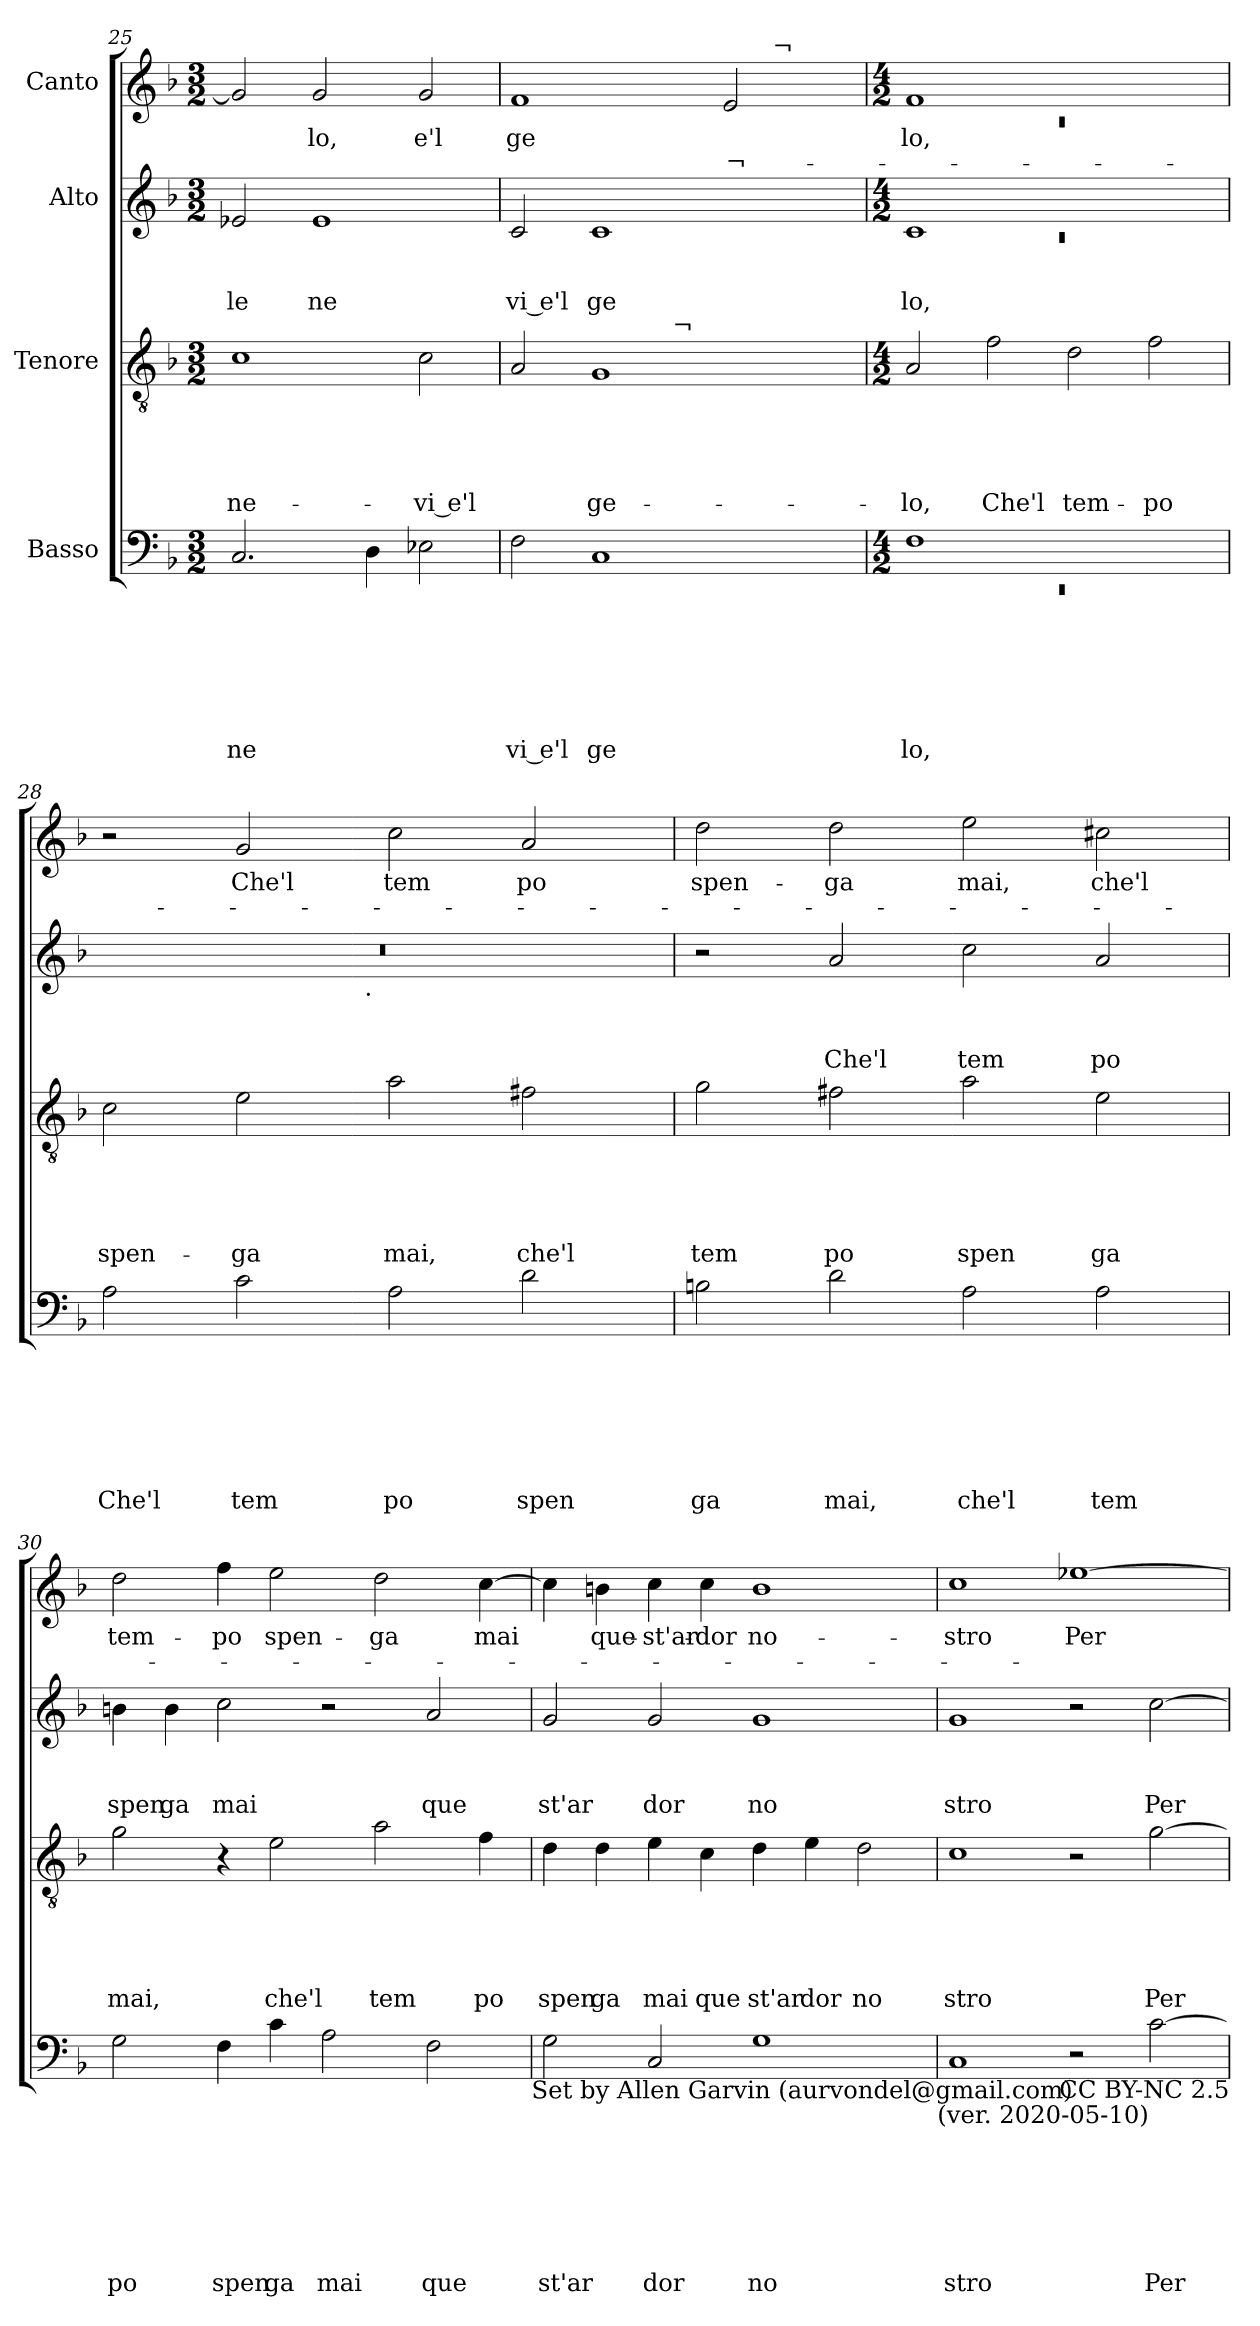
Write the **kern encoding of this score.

**kern	**text	**text	**text	**text	**text	**text	**text	**kern	**text	**text	**text	**text	**text	**kern	**text	**text	**text	**kern	**text	**text
*part4	*part4	*part4	*part4	*part4	*part4	*part4	*part4	*part3	*part3	*part3	*part3	*part3	*part3	*part2	*part2	*part2	*part2	*part1	*part1	*part1
*staff4	*staff4	*staff4	*staff4	*staff4	*staff4	*staff4	*staff4	*staff3	*staff3	*staff3	*staff3	*staff3	*staff3	*staff2	*staff2	*staff2	*staff2	*staff1	*staff1	*staff1
*I"Basso	*	*	*	*	*	*	*	*I"Tenore	*	*	*	*	*	*I"Alto	*	*	*	*I"Canto	*	*
*clefF4	*	*	*	*	*	*	*	*clefGv2	*	*	*	*	*	*clefG2	*	*	*	*clefG2	*	*
*k[b-]	*	*	*	*	*	*	*	*k[b-]	*	*	*	*	*	*k[b-]	*	*	*	*k[b-]	*	*
*F:	*	*	*	*	*	*	*	*F:	*	*	*	*	*	*F:	*	*	*	*F:	*	*
*M3/2	*	*	*	*	*	*	*	*M3/2	*	*	*	*	*	*M3/2	*	*	*	*M3/2	*	*
=25	=25	=25	=25	=25	=25	=25	=25	=25	=25	=25	=25	=25	=25	=25	=25	=25	=25	=25	=25	=25
!	!	!	!	!	!	!	!LO:LY:b	!	!	!	!	!	!LO:LY:b	!	!	!	!LO:LY:b	!	!	!
2.C/	.	.	.	.	.	.	ne	1c	.	.	.	.	ne-	2e-X/	.	.	le	2g/]	.	.
!	!	!	!	!	!	!	!	!	!	!	!	!	!	!	!	!	!LO:LY:b	!	!LO:LY:b	!
.	.	.	.	.	.	.	.	.	.	.	.	.	.	1e-	.	.	ne	2g/	lo,	.
4D\	.	.	.	.	.	.	.	.	.	.	.	.	.	.	.	.	.	.	.	.
!	!	!	!	!	!	!	!	!	!	!	!	!	!LO:LY:b	!	!	!	!	!	!LO:LY:b	!
2E-X\	.	.	.	.	.	.	.	2c\	.	.	.	.	-vi e'l	.	.	.	.	2g/	e'l	.
=26	=26	=26	=26	=26	=26	=26	=26	=26	=26	=26	=26	=26	=26	=26	=26	=26	=26	=26	=26	=26
!	!	!	!	!	!	!	!LO:LY:b:rj	!	!	!	!	!	!	!	!	!	!LO:LY:b:rj	!	!LO:LY:b	!
*	*	*	*	*	*	*	*	*^	*	*	*	*	*	*	*	*	*	*^	*	*
2F\	.	.	.	.	.	.	vi e'l	(2A/	3%2ryy	.	.	.	.	.	2c/	.	.	vi e'l	1f	3%2ryy	ge	.
!	!	!	!	!	!	!	!LO:LY:b	!	!	!	!	!	!	!LO:LY:b	!	!	!	!LO:LY:b	!	!	!	!
1C	.	.	.	.	.	.	ge	1G	.	.	.	.	.	ge-	1c	.	.	ge	.	.	.	.
.	.	.	.	.	.	.	.	.	12ryy	.	.	.	.	.	.	.	.	.	.	3ryy	.	.
.	.	.	.	.	.	.	.	.	48ryy	.	.	.	.	.	.	.	.	.	.	.	.	.
!	!	!	!	!	!	!	!	!	!LO:TX:a:t=¬	!	!	!	!	!	!	!	!	!	!	!	!	!
.	.	.	.	.	.	.	.	.	3%2ryy	.	.	.	.	.	.	.	.	.	.	.	.	.
!	!	!	!	!	!	!	!	!	!	!	!	!	!	!	!	!	!	!	!	!	!	!LO:LY:b:rj
.	.	.	.	.	.	.	.	.	.	.	.	.	.	.	.	.	.	.	2e/	6ryy	.	-¬-
.	.	.	.	.	.	.	.	.	.	.	.	.	.	.	.	.	.	.	.	96ryy	.	.
!	!	!	!	!	!	!	!	!	!	!	!	!	!	!	!	!	!	!	!	!LO:TX:a:t=¬	!	!
.	.	.	.	.	.	.	.	.	.	.	.	.	.	.	.	.	.	.	.	6ryy	.	.
.	.	.	.	.	.	.	.	.	.	.	.	.	.	.	.	.	.	.	.	12...ryy	.	.
.	.	.	.	.	.	.	.	.	24.ryy	.	.	.	.	.	.	.	.	.	.	.	.	.
*	*	*	*	*	*	*	*	*v	*v	*	*	*	*	*	*	*	*	*	*	*	*	*
=27	=27	=27	=27	=27	=27	=27	=27	=27	=27	=27	=27	=27	=27	=27	=27	=27	=27	=27	=27	=27	=27
*M4/2	*	*	*	*	*	*	*	*M4/2	*	*	*	*	*	*M4/2	*	*	*	*M4/2	*	*	*
*^	*	*	*	*	*	*	*	*^	*	*	*	*	*	*^	*	*	*	*	*	*	*
!	!LO:N:vis=1	!	!	!	!	!	!	!LO:LY:b	!	!	!	!	!	!	!LO:LY:b	!	!LO:N:vis=1	!	!	!LO:LY:b	!	!LO:N:vis=1	!LO:LY:b	!
*	*	*	*	*	*	*	*	*	*v	*v	*	*	*	*	*	*	*	*	*	*	*	*	*	*
1F	0rEE	.	.	.	.	.	.	lo,	2A/	.	.	.	.	-lo,	1c	0rc	.	.	lo,	1f	0rc	lo,	.
!	!	!	!	!	!	!	!	!	!	!	!	!	!	!LO:LY:b	!	!	!	!	!	!	!	!	!
.	.	.	.	.	.	.	.	.	2f\	.	.	.	.	Che'l	.	.	.	.	.	.	.	.	.
!	!	!	!	!	!	!	!	!	!	!	!	!	!	!LO:LY:b	!	!	!	!	!	!	!	!	!
1ryy	.	.	.	.	.	.	.	.	2d\	.	.	.	.	tem-	1ryy	.	.	.	.	1ryy	.	.	.
!	!	!	!	!	!	!	!	!	!	!	!	!	!	!LO:LY:b	!	!	!	!	!	!	!	!	!
.	.	.	.	.	.	.	.	.	2f\	.	.	.	.	-po	.	.	.	.	.	.	.	.	.
*v	*v	*	*	*	*	*	*	*	*	*	*	*	*	*	*	*	*	*	*	*v	*v	*	*
=28	=28	=28	=28	=28	=28	=28	=28	=28	=28	=28	=28	=28	=28	=28	=28	=28	=28	=28	=28	=28	=28
!	!	!	!	!	!	!	!LO:LY:b	!	!	!	!	!	!LO:LY:b	!	!	!	!	!	!	!	!
2A\	.	.	.	.	.	.	Che'l	2c\	.	.	.	.	spen-	0r	2ryy	.	.	.	2r	.	.
!	!	!	!	!	!	!	!LO:LY:b	!	!	!	!	!	!LO:LY:b	!	!	!	!	!	!	!LO:LY:b	!
2c\	.	.	.	.	.	.	tem	2e\	.	.	.	.	-ga	.	4...ryy	.	.	.	2g/	Che'l	.
!	!	!	!	!	!	!	!	!	!	!	!	!	!	!	!LO:TX:b:t=.	!	!	!	!	!	!
.	.	.	.	.	.	.	.	.	.	.	.	.	.	.	1ryy	.	.	.	.	.	.
!	!	!	!	!	!	!	!LO:LY:b	!	!	!	!	!	!LO:LY:b	!	!	!	!	!	!	!LO:LY:b	!
2A\	.	.	.	.	.	.	po	2a\	.	.	.	.	mai,	.	.	.	.	.	2cc\	tem	.
!	!	!	!	!	!	!	!LO:LY:b	!	!	!	!	!	!LO:LY:b	!	!	!	!	!	!	!LO:LY:b	!
2d\	.	.	.	.	.	.	spen	2f#X\	.	.	.	.	che'l	.	.	.	.	.	2a/	po	.
.	.	.	.	.	.	.	.	.	.	.	.	.	.	.	32ryy	.	.	.	.	.	.
!!LO:LB:g=z
=29	=29	=29	=29	=29	=29	=29	=29	=29	=29	=29	=29	=29	=29	=29	=29	=29	=29	=29	=29	=29	=29
!	!	!	!	!	!	!	!LO:LY:b	!	!	!	!	!	!LO:LY:b	!	!	!	!	!	!	!LO:LY:b	!
*	*	*	*	*	*	*	*	*	*	*	*	*	*	*v	*v	*	*	*	*	*	*
2Bn\	.	.	.	.	.	.	ga	2g\	.	.	.	.	tem	2r	.	.	.	2dd\	spen-	.
!	!	!	!	!	!	!	!LO:LY:b	!	!	!	!	!	!LO:LY:b	!	!	!	!LO:LY:b	!	!LO:LY:b	!
2d\	.	.	.	.	.	.	mai,	2f#X\	.	.	.	.	po	2a/	.	.	Che'l	2dd\	-ga	.
!	!	!	!	!	!	!	!LO:LY:b	!	!	!	!	!	!LO:LY:b	!	!	!	!LO:LY:b	!	!LO:LY:b	!
2A\	.	.	.	.	.	.	che'l	2a\	.	.	.	.	spen	2cc\	.	.	tem	2ee\	mai,	.
!	!	!	!	!	!	!	!LO:LY:b	!	!	!	!	!	!LO:LY:b	!	!	!	!LO:LY:b	!	!LO:LY:b	!
2A\	.	.	.	.	.	.	tem	2e\	.	.	.	.	ga	2a/	.	.	po	2cc#X\	che'l	.
=30	=30	=30	=30	=30	=30	=30	=30	=30	=30	=30	=30	=30	=30	=30	=30	=30	=30	=30	=30	=30
!	!	!	!	!	!	!	!LO:LY:b	!	!	!	!	!	!LO:LY:b	!	!	!	!LO:LY:b	!	!LO:LY:b	!
2G\	.	.	.	.	.	.	po	2g\	.	.	.	.	mai,	4bn\	.	.	spen	2dd\	tem-	.
!	!	!	!	!	!	!	!	!	!	!	!	!	!	!	!	!	!LO:LY:b	!	!	!
.	.	.	.	.	.	.	.	.	.	.	.	.	.	4b\	.	.	ga	.	.	.
!	!	!	!	!	!	!	!LO:LY:b	!	!	!	!	!	!	!	!	!	!LO:LY:b	!	!LO:LY:b	!
4F\	.	.	.	.	.	.	spen	4r	.	.	.	.	.	2cc\	.	.	mai	4ff\	-po	.
!	!	!	!	!	!	!	!LO:LY:b	!	!	!	!	!	!LO:LY:b	!	!	!	!	!	!LO:LY:b	!
4c\	.	.	.	.	.	.	ga	2e\	.	.	.	.	che'l	.	.	.	.	2ee\	spen-	.
!	!	!	!	!	!	!	!LO:LY:b	!	!	!	!	!	!	!	!	!	!	!	!	!
2A\	.	.	.	.	.	.	mai	.	.	.	.	.	.	2r	.	.	.	.	.	.
!	!	!	!	!	!	!	!	!	!	!	!	!	!LO:LY:b	!	!	!	!	!	!LO:LY:b	!
.	.	.	.	.	.	.	.	2a\	.	.	.	.	tem	.	.	.	.	2dd\	-ga	.
!	!	!	!	!	!	!	!LO:LY:b	!	!	!	!	!	!	!	!	!	!LO:LY:b	!	!	!
2F\	.	.	.	.	.	.	que	.	.	.	.	.	.	2a/	.	.	que	.	.	.
!	!	!	!	!	!	!	!	!	!	!	!	!	!LO:LY:b	!	!	!	!	!	!LO:LY:b	!
.	.	.	.	.	.	.	.	4f\	.	.	.	.	po	.	.	.	.	[>4cc\	mai	.
!LO:TX:b:t=Set by Allen Garvin (aurvondel@gmail.com)	!	!	!	!	!	!	!	!	!	!	!	!	!	!	!	!	!	!	!	!
=31	=31	=31	=31	=31	=31	=31	=31	=31	=31	=31	=31	=31	=31	=31	=31	=31	=31	=31	=31	=31
!	!	!	!	!	!	!	!LO:LY:b	!	!	!	!	!	!LO:LY:b	!	!	!	!LO:LY:b	!	!	!
2G\	.	.	.	.	.	.	st'ar	4d\	.	.	.	.	spen	2g/	.	.	st'ar	4cc\]	.	.
!	!	!	!	!	!	!	!	!	!	!	!	!	!LO:LY:b	!	!	!	!	!	!LO:LY:b	!
.	.	.	.	.	.	.	.	4d\	.	.	.	.	ga	.	.	.	.	4bn\	que-	.
!	!	!	!	!	!	!	!LO:LY:b	!	!	!	!	!	!LO:LY:b	!	!	!	!LO:LY:b	!	!LO:LY:b	!
2C/	.	.	.	.	.	.	dor	4e\	.	.	.	.	mai	2g/	.	.	dor	4cc\	-st'ar-	.
!	!	!	!	!	!	!	!	!	!	!	!	!	!LO:LY:b	!	!	!	!	!	!LO:LY:b	!
.	.	.	.	.	.	.	.	4c\	.	.	.	.	que	.	.	.	.	4cc\	-dor	.
!	!	!	!	!	!	!	!LO:LY:b	!	!	!	!	!	!LO:LY:b	!	!	!	!LO:LY:b	!	!LO:LY:b	!
1G	.	.	.	.	.	.	no	4d\	.	.	.	.	st'ar	1g	.	.	no	1b	no-	.
!	!	!	!	!	!	!	!	!	!	!	!	!	!LO:LY:b	!	!	!	!	!	!	!
.	.	.	.	.	.	.	.	4e\	.	.	.	.	dor	.	.	.	.	.	.	.
!	!	!	!	!	!	!	!	!	!	!	!	!	!LO:LY:b	!	!	!	!	!	!	!
.	.	.	.	.	.	.	.	2d\	.	.	.	.	no	.	.	.	.	.	.	.
!LO:TX:b:t=(ver. 2020-05-10)	!	!	!	!	!	!	!	!	!	!	!	!	!	!	!	!	!	!	!	!
=32	=32	=32	=32	=32	=32	=32	=32	=32	=32	=32	=32	=32	=32	=32	=32	=32	=32	=32	=32	=32
!	!	!	!	!	!	!	!LO:LY:b	!	!	!	!	!	!LO:LY:b	!	!	!	!LO:LY:b	!	!LO:LY:b	!
1C	.	.	.	.	.	.	stro	1c	.	.	.	.	stro	1g	.	.	stro	1cc	-stro	.
!	!	!	!	!	!	!	!	!	!	!	!	!	!	!	!	!	!	!	!LO:LY:b	!
2r	.	.	.	.	.	.	.	2r	.	.	.	.	.	2r	.	.	.	[>1ee-X	Per	.
!	!	!	!	!	!	!	!LO:LY:b	!	!	!	!	!	!LO:LY:b	!	!	!	!LO:LY:b	!	!	!
[>2c\	.	.	.	.	.	.	Per	[>2g\	.	.	.	.	Per	[>2cc\	.	.	Per	.	.	.
!LO:TX:b:t=CC BY-NC 2.5	!	!	!	!	!	!	!	!	!	!	!	!	!	!	!	!	!	!	!	!
=	=	=	=	=	=	=	=	=	=	=	=	=	=	=	=	=	=	=	=	=
*-	*-	*-	*-	*-	*-	*-	*-	*-	*-	*-	*-	*-	*-	*-	*-	*-	*-	*-	*-	*-
